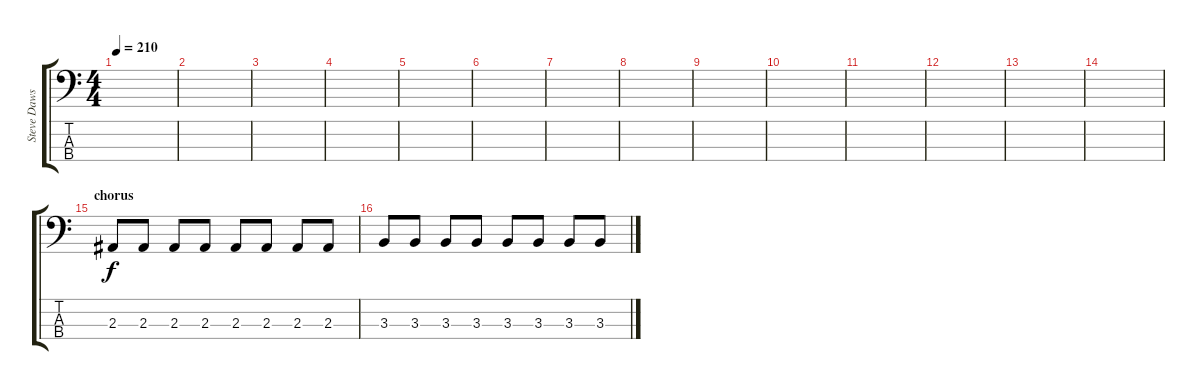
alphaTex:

\track ("Steve Dawson" "Steve Daws") {instrument electricbassfinger}
\staff {score tabs}
\tuning (Gb2 Db2 Ab1 Eb1) {hide}
\ts (4 4)
\tempo 210
\clef f4
\ks c
|
|
|
|
|
|
|
|
|
|
|
|
|
|
\section ("" "chorus")
2.3.8 2.3.8 2.3.8 2.3.8 2.3.8 2.3.8 2.3.8 2.3.8 |
3.3.8 3.3.8 3.3.8 3.3.8 3.3.8 3.3.8 3.3.8 3.3.8
